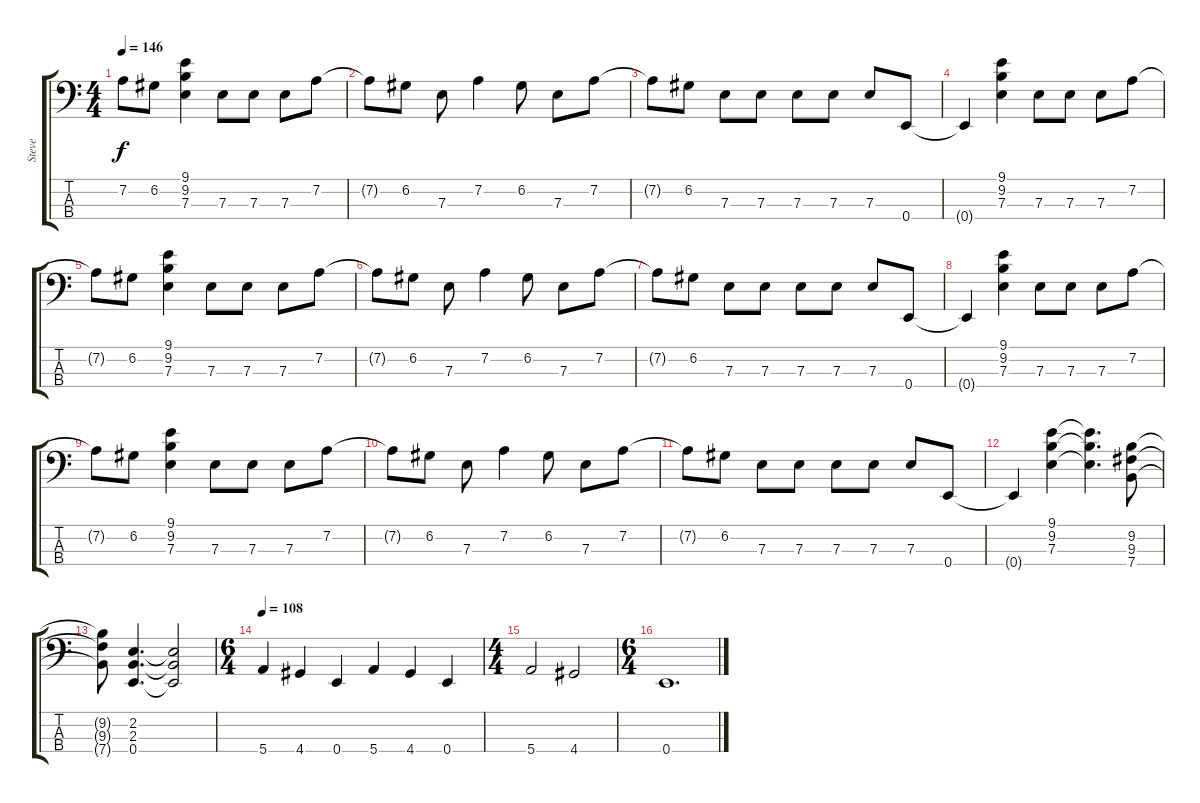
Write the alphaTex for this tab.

\track ("Steve" "Steve") {instrument electricbassfinger}
\staff {score tabs}
\tuning (G2 D2 A1 E1) {hide}
\ts (4 4)
\tempo 146
\clef f4
\ks c
7.2{t}.8{dy f} 6.2.8 (9.1 9.2 7.3).4 7.3.8 7.3.8 7.3.8 7.2.8 |
7.2{t}.8 6.2.8 7.3.8 7.2.4 6.2.8 7.3.8 7.2.8 |
7.2{t}.8 6.2.8 7.3.8 7.3.8 7.3.8 7.3.8 7.3.8 0.4.8 |
0.4{t}.4 (9.1 9.2 7.3).4 7.3.8 7.3.8 7.3.8 7.2.8 |
7.2{t}.8 6.2.8 (9.1 9.2 7.3).4 7.3.8 7.3.8 7.3.8 7.2.8 |
7.2{t}.8 6.2.8 7.3.8 7.2.4 6.2.8 7.3.8 7.2.8 |
7.2{t}.8 6.2.8 7.3.8 7.3.8 7.3.8 7.3.8 7.3.8 0.4.8 |
0.4{t}.4 (9.1 9.2 7.3).4 7.3.8 7.3.8 7.3.8 7.2.8 |
7.2{t}.8 6.2.8 (9.1 9.2 7.3).4 7.3.8 7.3.8 7.3.8 7.2.8 |
7.2{t}.8 6.2.8 7.3.8 7.2.4 6.2.8 7.3.8 7.2.8 |
7.2{t}.8 6.2.8 7.3.8 7.3.8 7.3.8 7.3.8 7.3.8 0.4.8 |
0.4{t}.4 (9.1 9.2 7.3).4 (9.1{t} 9.2{t} 7.3{t}).4{d} (9.2 9.3 7.4).8 |
(9.2{t} 9.3{t} 7.4{t}).8 (2.2 2.3 0.4).4{d} (2.2{t} 2.3{t} 0.4{t}).2 |
\ts (6 4)
\tempo 108
5.4.4 4.4.4 0.4.4 5.4.4 4.4.4 0.4.4 |
\ts (4 4)
5.4.2 4.4.2 |
\ts (6 4)
0.4.1{d}
